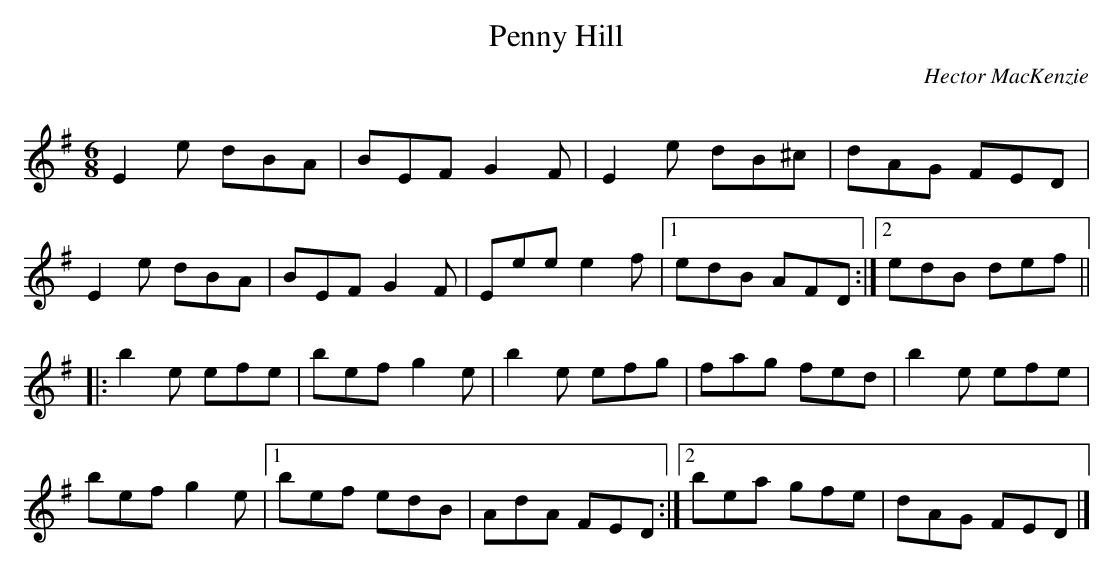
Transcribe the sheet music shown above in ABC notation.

X:1
T:Penny Hill
C:Hector MacKenzie
Q:300
L:1/8
M:6/8
K:EAeo
E2 e dBA|BEF G2 F|E2 e dB^c|dAG FED|!
E2 e dBA|BEF G2 F|Eee e2 f|1edB AFD:|2edB def||!
|:b2 e efe|bef g2 e|b2 e efg|fag fed|b2 e efe|!
bef g2 e|1bef edB|AdA FED:|2bea gfe|dAG FED|]!
